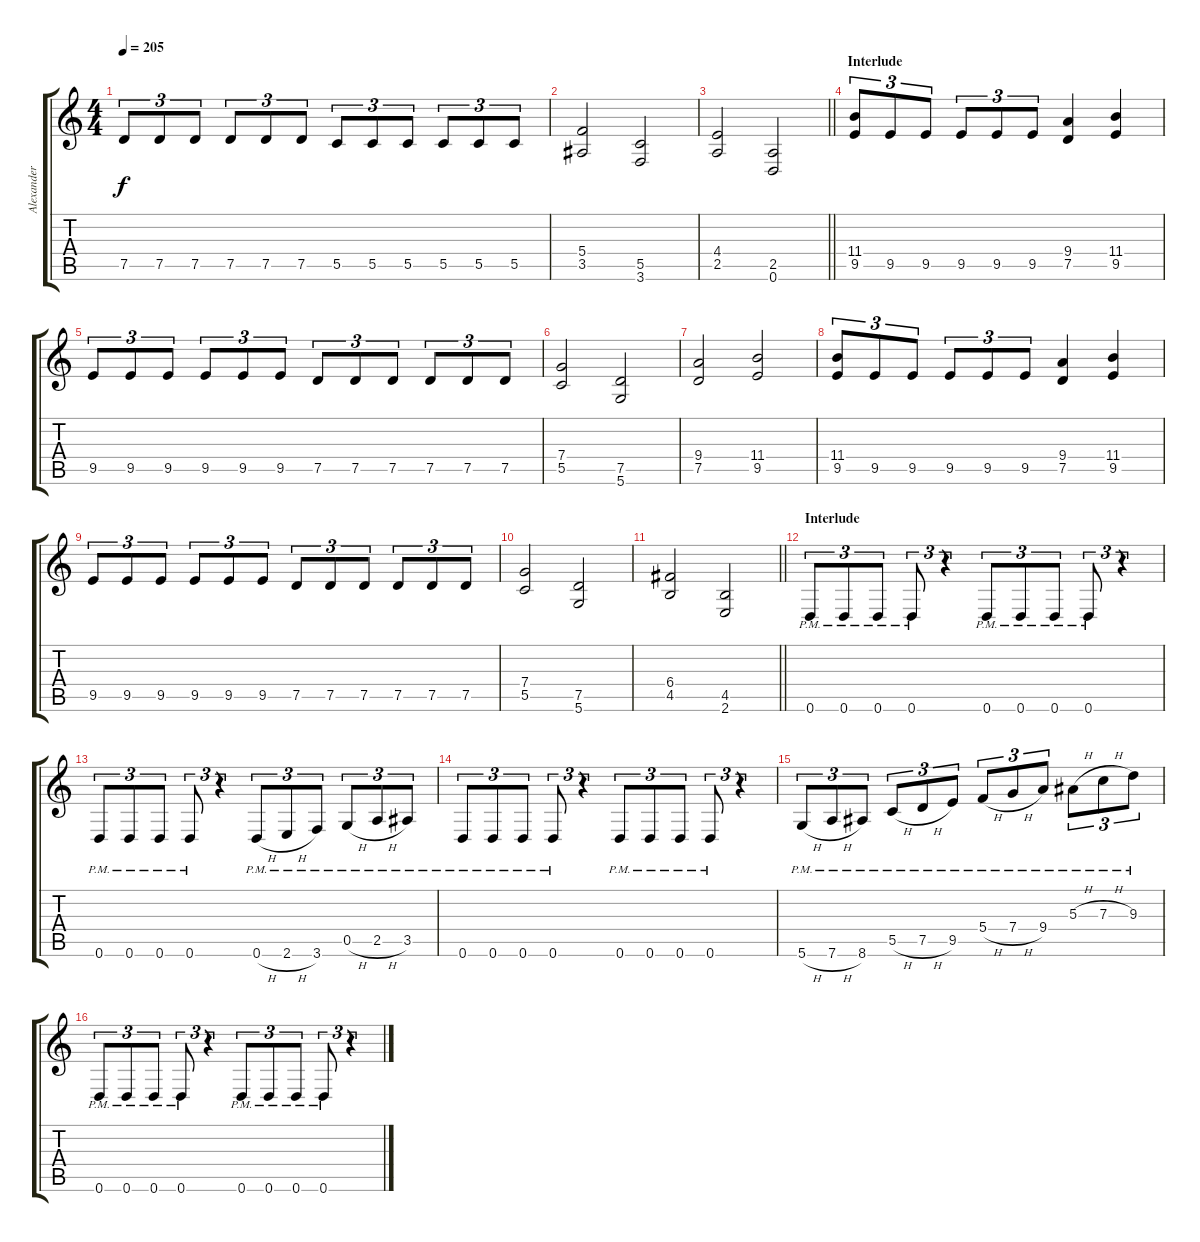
\track ("Alexander Kuoppala" "Alexander ") {instrument distortionguitar}
\staff {score tabs}
\tuning (D4 A3 F3 C3 G2 D2) {hide}
\ts (4 4)
\tempo 205
\clef g2
\ks c
7.5.8{tu (3 2) dy f} 7.5.8{tu (3 2)} 7.5.8{tu (3 2)} 7.5.8{tu (3 2)} 7.5.8{tu (3 2)} 7.5.8{tu (3 2)} 5.5.8{tu (3 2)} 5.5.8{tu (3 2)} 5.5.8{tu (3 2)} 5.5.8{tu (3 2)} 5.5.8{tu (3 2)} 5.5.8{tu (3 2)} |
(5.4 3.5).2 (5.5 3.6).2 |
\barLineRight lightlight
(4.4 2.5).2 (2.5 0.6).2 |
\section ("" "Interlude")
(11.4 9.5).8{tu (3 2)} 9.5.8{tu (3 2)} 9.5.8{tu (3 2)} 9.5.8{tu (3 2)} 9.5.8{tu (3 2)} 9.5.8{tu (3 2)} (9.4 7.5).4 (11.4 9.5).4 |
9.5.8{tu (3 2)} 9.5.8{tu (3 2)} 9.5.8{tu (3 2)} 9.5.8{tu (3 2)} 9.5.8{tu (3 2)} 9.5.8{tu (3 2)} 7.5.8{tu (3 2)} 7.5.8{tu (3 2)} 7.5.8{tu (3 2)} 7.5.8{tu (3 2)} 7.5.8{tu (3 2)} 7.5.8{tu (3 2)} |
(7.4 5.5).2 (7.5 5.6).2 |
(9.4 7.5).2 (11.4 9.5).2 |
(11.4 9.5).8{tu (3 2)} 9.5.8{tu (3 2)} 9.5.8{tu (3 2)} 9.5.8{tu (3 2)} 9.5.8{tu (3 2)} 9.5.8{tu (3 2)} (9.4 7.5).4 (11.4 9.5).4 |
9.5.8{tu (3 2)} 9.5.8{tu (3 2)} 9.5.8{tu (3 2)} 9.5.8{tu (3 2)} 9.5.8{tu (3 2)} 9.5.8{tu (3 2)} 7.5.8{tu (3 2)} 7.5.8{tu (3 2)} 7.5.8{tu (3 2)} 7.5.8{tu (3 2)} 7.5.8{tu (3 2)} 7.5.8{tu (3 2)} |
(7.4 5.5).2 (7.5 5.6).2 |
\barLineRight lightlight
(6.4 4.5).2 (4.5 2.6).2 |
\section ("" "Interlude")
0.6{pm}.8{tu (3 2)} 0.6{pm}.8{tu (3 2)} 0.6{pm}.8{tu (3 2)} 0.6{pm}.8{tu (3 2)} r.4{tu (3 2)} 0.6{pm}.8{tu (3 2)} 0.6{pm}.8{tu (3 2)} 0.6{pm}.8{tu (3 2)} 0.6{pm}.8{tu (3 2)} r.4{tu (3 2)} |
0.6{pm}.8{tu (3 2)} 0.6{pm}.8{tu (3 2)} 0.6{pm}.8{tu (3 2)} 0.6{pm}.8{tu (3 2)} r.4{tu (3 2)} 0.6{h pm}.8{tu (3 2)} 2.6{h pm}.8{tu (3 2)} 3.6{pm}.8{tu (3 2)} 0.5{h pm}.8{tu (3 2)} 2.5{h pm}.8{tu (3 2)} 3.5{pm}.8{tu (3 2)} |
0.6{pm}.8{tu (3 2)} 0.6{pm}.8{tu (3 2)} 0.6{pm}.8{tu (3 2)} 0.6{pm}.8{tu (3 2)} r.4{tu (3 2)} 0.6{pm}.8{tu (3 2)} 0.6{pm}.8{tu (3 2)} 0.6{pm}.8{tu (3 2)} 0.6{pm}.8{tu (3 2)} r.4{tu (3 2)} |
5.6{h pm}.8{tu (3 2)} 7.6{h pm}.8{tu (3 2)} 8.6{pm}.8{tu (3 2)} 5.5{h pm}.8{tu (3 2)} 7.5{h pm}.8{tu (3 2)} 9.5{pm}.8{tu (3 2)} 5.4{h pm}.8{tu (3 2)} 7.4{h pm}.8{tu (3 2)} 9.4{pm}.8{tu (3 2)} 5.3{h pm}.8{tu (3 2)} 7.3{h pm}.8{tu (3 2)} 9.3{pm}.8{tu (3 2)} |
0.6{pm}.8{tu (3 2)} 0.6{pm}.8{tu (3 2)} 0.6{pm}.8{tu (3 2)} 0.6{pm}.8{tu (3 2)} r.4{tu (3 2)} 0.6{pm}.8{tu (3 2)} 0.6{pm}.8{tu (3 2)} 0.6{pm}.8{tu (3 2)} 0.6{pm}.8{tu (3 2)} r.4{tu (3 2)}
